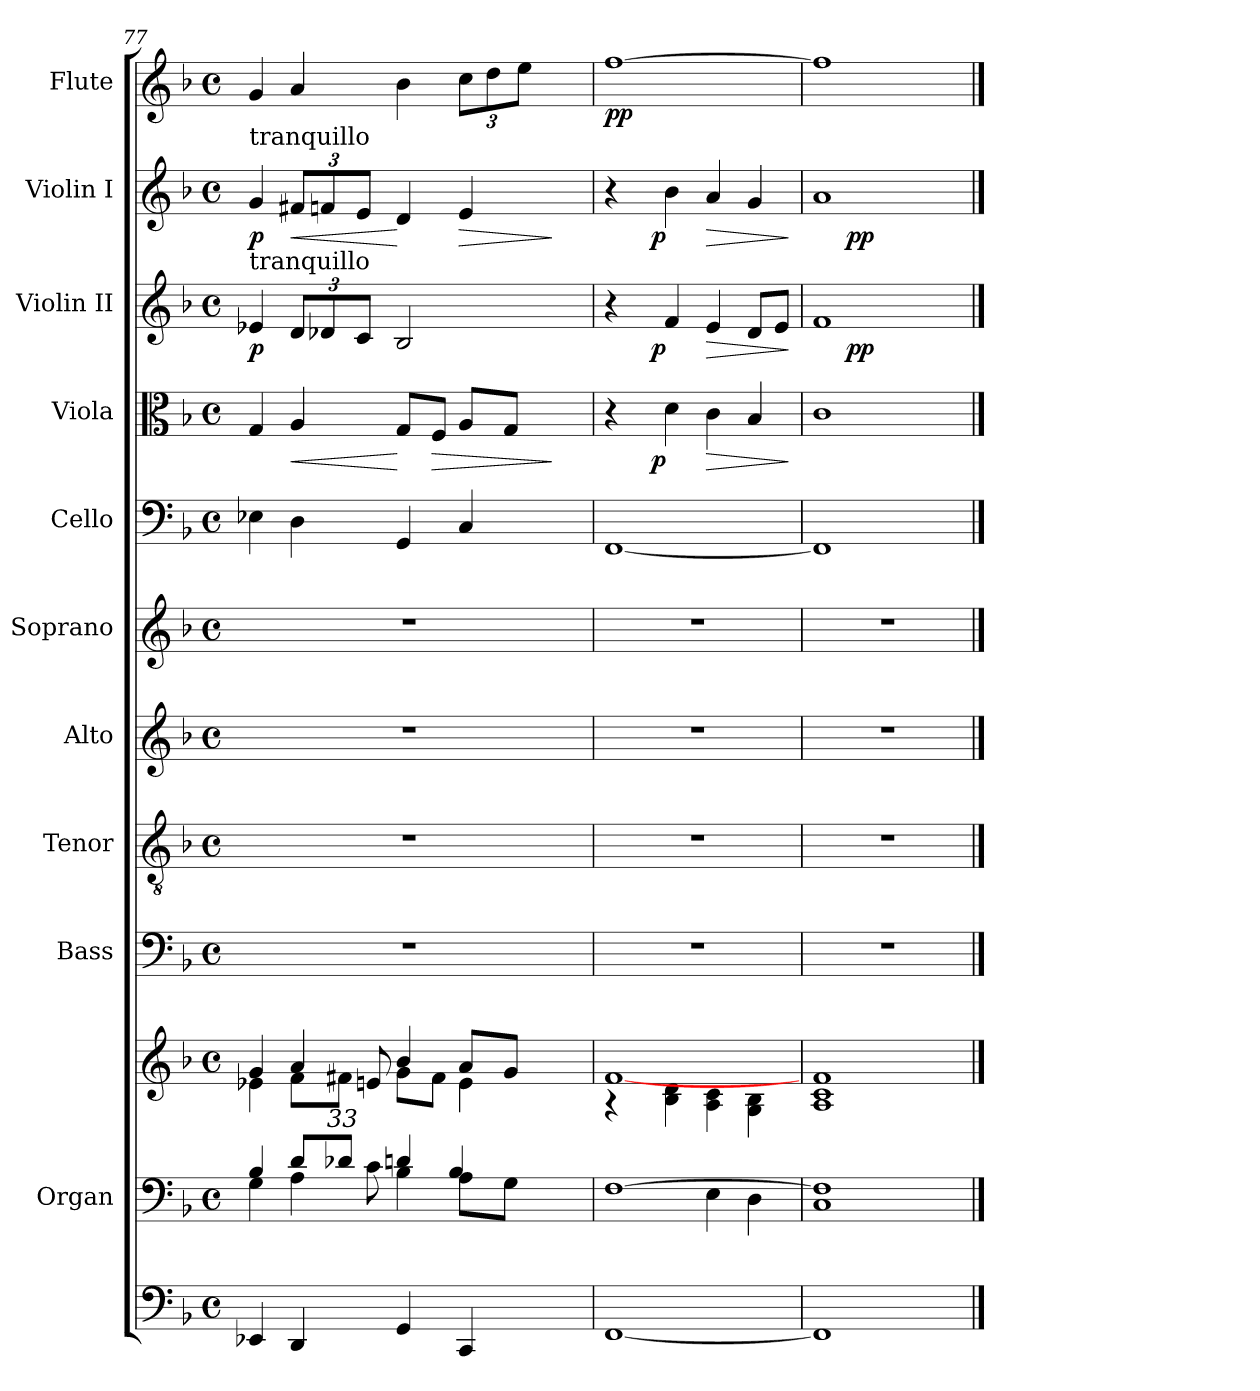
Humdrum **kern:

**kern	**kern	**kern	**kern	**kern	**kern	**kern	**kern	**kern	**dynam	**kern	**dynam	**kern	**dynam	**kern	**dynam
*part11	*part10	*part10	*part9	*part8	*part7	*part6	*part5	*part4	*part4	*part3	*part3	*part2	*part2	*part1	*part1
*staff12	*staff11	*staff10	*staff9	*staff8	*staff7	*staff6	*staff5	*staff4	*staff4	*staff3	*staff3	*staff2	*staff2	*staff1	*staff1
*	*I"Organ	*	*I"Bass	*I"Tenor	*I"Alto	*I"Soprano	*I"Cello	*I"Viola	*	*I"Violin II	*	*I"Violin I	*	*I"Flute	*
*	*	*	*	*	*	*	*	*I'Vla	*	*I'Vln	*	*I'Vln	*	*I'Fl	*
*clefF4	*clefF4	*clefG2	*clefF4	*clefGv2	*clefG2	*clefG2	*clefF4	*clefC3	*	*clefG2	*	*clefG2	*	*clefG2	*
*k[b-]	*k[b-]	*k[b-]	*k[b-]	*k[b-]	*k[b-]	*k[b-]	*k[b-]	*k[b-]	*	*k[b-]	*	*k[b-]	*	*k[b-]	*
*F:	*F:	*F:	*F:	*F:	*F:	*F:	*F:	*F:	*	*F:	*	*F:	*	*F:	*
*M4/4	*M4/4	*M4/4	*M4/4	*M4/4	*M4/4	*M4/4	*M4/4	*M4/4	*	*M4/4	*	*M4/4	*	*M4/4	*
*met(c)	*met(c)	*met(c)	*met(c)	*met(c)	*met(c)	*met(c)	*met(c)	*met(c)	*	*met(c)	*	*met(c)	*	*met(c)	*
=77	=77	=77	=77	=77	=77	=77	=77	=77	=77	=77	=77	=77	=77	=77	=77
*	*^	*^	*	*	*	*	*	*	*	*	*	*	*	*	*
*	*	*^	*	*^	*	*	*	*	*	*	*	*	*	*	*	*	*
*	*	*	*	*	*	*^	*	*	*	*	*	*	*	*	*	*	*	*	*
!	!	!	!	!	!	!	!	!	!	!	!	!	!	!	!	!	!LO:TX:a:t=tranquillo	!	!	!
!	!	!	!	!	!	!	!	!	!	!	!	!	!	!	!LO:TX:a:t=tranquillo	!	!	!	!	!
!	!	!	!	!	!	!	!	!	!	!	!	!	!	!	!	!LO:DY:b	!	!LO:DY:b	!	!
4EE-X/	4B-/	4G\	4ryy	4e-X\	4g/	4ryy	4ryy	1r	1r	1r	1r	4E-X\	4G/	.	4e-X/	p	4g/	p	4g/	.
!	!	!	!	!	!	!	!	!	!	!	!	!	!	!LO:HP:b	!	!	!	!	!	!
*	*	*	*	*	*	*	*	*	*	*	*	*	*	*	*Xbrackettup	*	*Xbrackettup	*	*	*
!	!	!	!	!	!	!	!	!	!	!	!	!	!	!	!	!	!	!LO:HP:b	!	!
4DD/	4A\	8d/L	8ryy	8f\L	16.ryy	8ryy	4a/	.	.	.	.	4D\	4A/	<	12d/L	.	12f#X/L	<	4a/	.
.	.	.	.	.	.	.	.	.	.	.	.	.	.	.	12d-X/	.	12fn/	.	.	.
!	!	!	!	!	!LO:TX:b:i:t=33	!	!	!	!	!	!	!	!	!	!	!	!	!	!	!
.	.	.	.	.	2ryy	.	.	.	.	.	.	.	.	.	.	.	.	.	.	.
.	.	8d-X/J	32ryy	8f#X\J	.	32ryy	.	.	.	.	.	.	.	.	.	.	.	.	.	.
.	.	.	128ryy	.	.	128ryy	.	.	.	.	.	.	.	.	.	.	.	.	.	.
.	.	.	512ryy	.	.	512ryy	.	.	.	.	.	.	.	.	.	.	.	.	.	.
.	.	.	2048.ryy	.	.	2048.ryy	.	.	.	.	.	.	.	.	.	.	.	.	.	.
.	.	.	.	.	.	.	.	.	.	.	.	.	.	.	12c/J	.	12e/J	.	.	.
.	.	.	8c\	.	.	8en/	.	.	.	.	.	.	.	.	.	.	.	.	.	.
4GG/	4B-\	4dn/	.	8g\L	.	.	4b-/	.	.	.	.	4GG/	8G/L	[	2B-/	.	4d/	[	4b-\	.
.	.	.	4ryy	.	.	4ryy	.	.	.	.	.	.	.	.	.	.	.	.	.	.
!	!	!	!	!	!	!	!	!	!	!	!	!	!	!LO:HP:b	!	!	!	!	!	!
.	.	.	.	8f#\J	.	.	.	.	.	.	.	.	8F/J	>	.	.	.	.	.	.
!	!	!	!	!	!	!	!	!	!	!	!	!	!	!	!	!	!	!LO:HP:b	!	!
*	*	*	*	*	*	*	*	*	*	*	*	*	*	*	*	*	*	*	*Xbrackettup	*
4CC/	8A\L	4B-/	.	8a/L	.	.	4e\	.	.	.	.	4C/	8A/L	.	.	.	4e/	>	12cc\L	.
.	.	.	8ryy	.	.	8ryy	.	.	.	.	.	.	.	.	.	.	.	.	.	.
.	.	.	.	.	.	.	.	.	.	.	.	.	.	.	.	.	.	.	12dd\	.
.	.	.	.	.	8ryy	.	.	.	.	.	.	.	.	.	.	.	.	.	.	.
.	8G\J	.	.	8g/J	.	.	.	.	.	.	.	.	8G/J	.	.	.	.	.	.	.
.	.	.	.	.	.	.	.	.	.	.	.	.	.	.	.	.	.	.	12ee\J	.
.	.	.	16ryy	.	.	16ryy	.	.	.	.	.	.	.	.	.	.	.	.	.	.
.	.	.	.	.	32ryy	.	.	.	.	.	.	.	.	.	.	.	.	.	.	.
.	.	.	64ryy	.	.	64ryy	.	.	.	.	.	.	.	.	.	.	.	.	.	.
.	.	.	256ryy	.	.	256ryy	.	.	.	.	.	.	.	.	.	.	.	.	.	.
.	.	.	1024ryy	.	.	1024ryy	.	.	.	.	.	.	.	.	.	.	.	.	.	.
.	.	.	4096ryy	.	.	4096ryy	.	.	.	.	.	.	.	.	.	.	.	.	.	.
*	*v	*v	*v	*	*	*	*	*	*	*	*	*	*	*	*	*	*	*	*	*
*	*	*v	*v	*v	*v	*	*	*	*	*	*	*	*	*	*	*	*	*
.	.	.	.	.	.	.	.	.	]	.	.	.	]	.	.
=78	=78	=78	=78	=78	=78	=78	=78	=78	=78	=78	=78	=78	=78	=78	=78
*	*^	*^	*	*	*	*	*	*	*	*	*	*	*	*	*
!	!	!	!	!	!	!	!	!	!	!	!	!	!	!	!	!	!LO:DY:b
*	*	*	*	*	*	*	*	*	*	*^	*	*^	*	*^	*	*	*
[<1FF	[>1F	2ryy	4rG	[>1f	1r	1r	1r	1r	[<1FF	4r	6ryy	.	4r	6ryy	.	4r	6ryy	.	[>1ff	pp
.	.	.	.	.	.	.	.	.	.	.	24ryy	.	.	24ryy	.	.	24ryy	.	.	.
!	!	!	!	!	!	!	!	!	!	!	!	!LO:DY:b	!	!	!LO:DY:b	!	!	!LO:DY:b	!	!
.	.	.	.	.	.	.	.	.	.	.	3%2ryy	p	.	3%2ryy	p	.	3%2ryy	p	.	.
.	.	.	4B-\ 4d\	.	.	.	.	.	.	4d\	.	.	4f/	.	.	4b-\	.	.	.	.
!	!	!	!	!	!	!	!	!	!	!	!	!LO:HP:b	!	!	!LO:HP:b	!	!	!LO:HP:b	!	!
.	.	4E\	4A\ 4c\	.	.	.	.	.	.	4c\	.	>	4e/	.	>	4a/	.	>	.	.
.	.	4D\	4G\ 4B-\	.	.	.	.	.	.	4B-/	.	.	8d/L	.	.	4g/	.	.	.	.
.	.	.	.	.	.	.	.	.	.	.	12.ryy	.	8e/J	12.ryy	.	.	12.ryy	.	.	.
*	*v	*v	*	*	*	*	*	*	*	*	*	*	*	*	*	*	*	*	*	*
*	*	*v	*v	*	*	*	*	*	*	*	*	*	*	*	*	*	*	*	*
.	.	.	.	.	.	.	.	.	.	]	.	.	]	.	.	]	.	.
*	*	*	*	*	*	*	*	*v	*v	*	*	*	*	*	*	*	*	*
=79	=79	=79	=79	=79	=79	=79	=79	=79	=79	=79	=79	=79	=79	=79	=79	=79	=79
1FF]	1C 1F]	1A 1c 1f	1r	1r	1r	1r	1FF]	1c	.	1f	12ryy	.	1a	12ryy	.	1ff]	.
.	.	.	.	.	.	.	.	.	.	.	48.ryy	.	.	48.ryy	.	.	.
!	!	!	!	!	!	!	!	!	!	!	!	!LO:DY:b	!	!	!LO:DY:b	!	!
.	.	.	.	.	.	.	.	.	.	.	3%2ryy	pp	.	3%2ryy	pp	.	.
.	.	.	.	.	.	.	.	.	.	.	6ryy	.	.	6ryy	.	.	.
.	.	.	.	.	.	.	.	.	.	.	24ryy	.	.	24ryy	.	.	.
.	.	.	.	.	.	.	.	.	.	.	96ryy	.	.	96ryy	.	.	.
*	*	*	*	*	*	*	*	*	*	*v	*v	*	*	*	*	*	*
*	*	*	*	*	*	*	*	*	*	*	*	*v	*v	*	*	*
==	==	==	==	==	==	==	==	==	==	==	==	==	==	==	==
*-	*-	*-	*-	*-	*-	*-	*-	*-	*-	*-	*-	*-	*-	*-	*-
